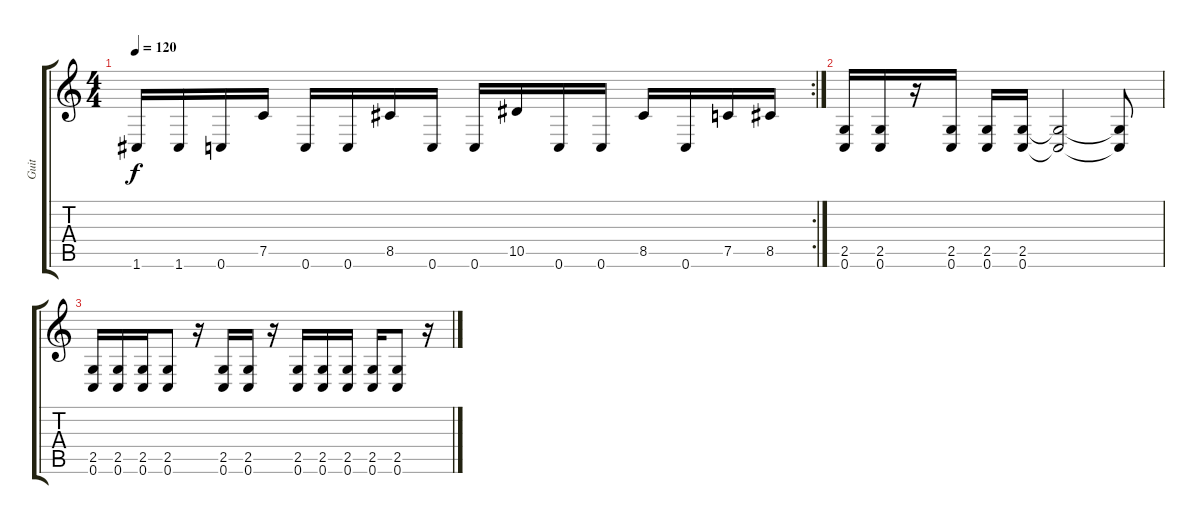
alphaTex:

\track ("Guit" "Guit") {instrument distortionguitar}
\staff {score tabs}
\tuning (C4 G3 Eb3 Bb2 F2 C2) {hide}
\rc 2
\ts (4 4)
\tempo 120
\clef g2
\ks c
1.6.16{dy f} 1.6.16 0.6.16 7.5.16 0.6.16 0.6.16 8.5.16 0.6.16 0.6.16 10.5.16 0.6.16 0.6.16 8.5.16 0.6.16 7.5.16 8.5.16 |
(2.5 0.6).16 (2.5 0.6).16 r.16 (2.5 0.6).16 (2.5 0.6).16 (2.5 0.6).16 (2.5{t} 0.6{t}).2 (2.5{t} 0.6{t}).8 |
(2.5 0.6).16 (2.5 0.6).16 (2.5 0.6).16 (2.5 0.6).8 r.16 (2.5 0.6).16 (2.5 0.6).16 r.16 (2.5 0.6).16 (2.5 0.6).16 (2.5 0.6).16 (2.5 0.6).16 (2.5 0.6).8 r.16
